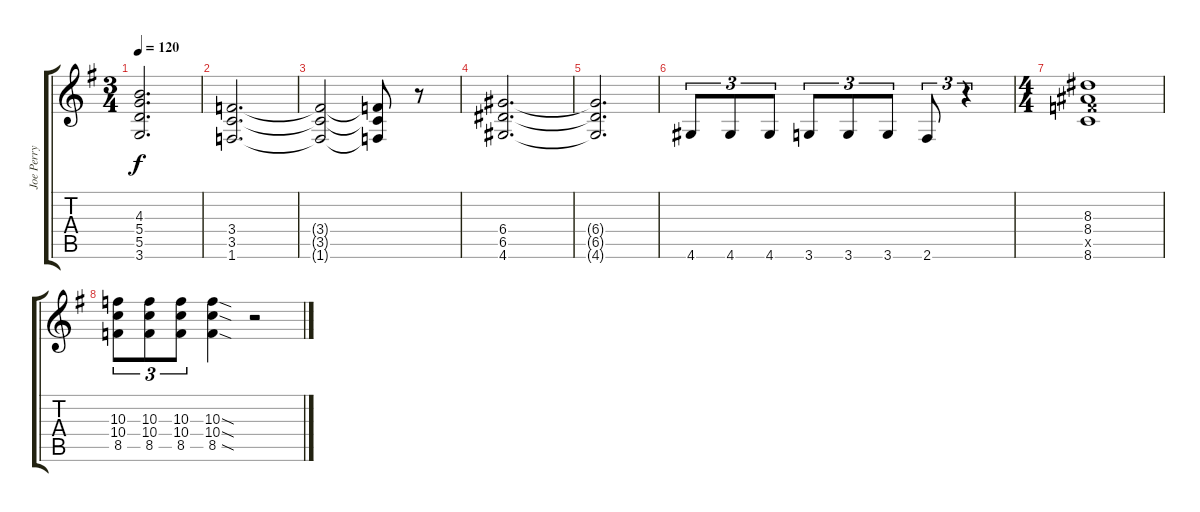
\track ("Joe Perry" "Joe Perry") {instrument overdrivenguitar}
\staff {score tabs}
\tuning (E4 B3 G3 D3 A2 E2) {hide}
\ts (3 4)
\tempo 120
\clef g2
\ks g
(4.3{t} 5.4{t} 5.5{t} 3.6{t}).2{d dy f} |
(3.4 3.5 1.6).2{d} |
(3.4{t} 3.5{t} 1.6{t}).2 (3.4{t} 3.5{t} 1.6{t}).8 r.8 |
(6.4 6.5 4.6).2{d} |
(6.4{t} 6.5{t} 4.6{t}).2{d} |
4.6.8{tu (3 2)} 4.6.8{tu (3 2)} 4.6.8{tu (3 2)} 3.6.8{tu (3 2)} 3.6.8{tu (3 2)} 3.6.8{tu (3 2)} 2.6.8{tu (3 2)} r.4{tu (3 2)} |
\ts (4 4)
(8.3 8.4 8.5{x} 8.6).1 |
(10.3 10.4 8.5).8{tu (3 2)} (10.3 10.4 8.5).8{tu (3 2)} (10.3 10.4 8.5).8{tu (3 2)} (10.3{sod} 10.4{sod} 8.5{sod}).4 r.2
